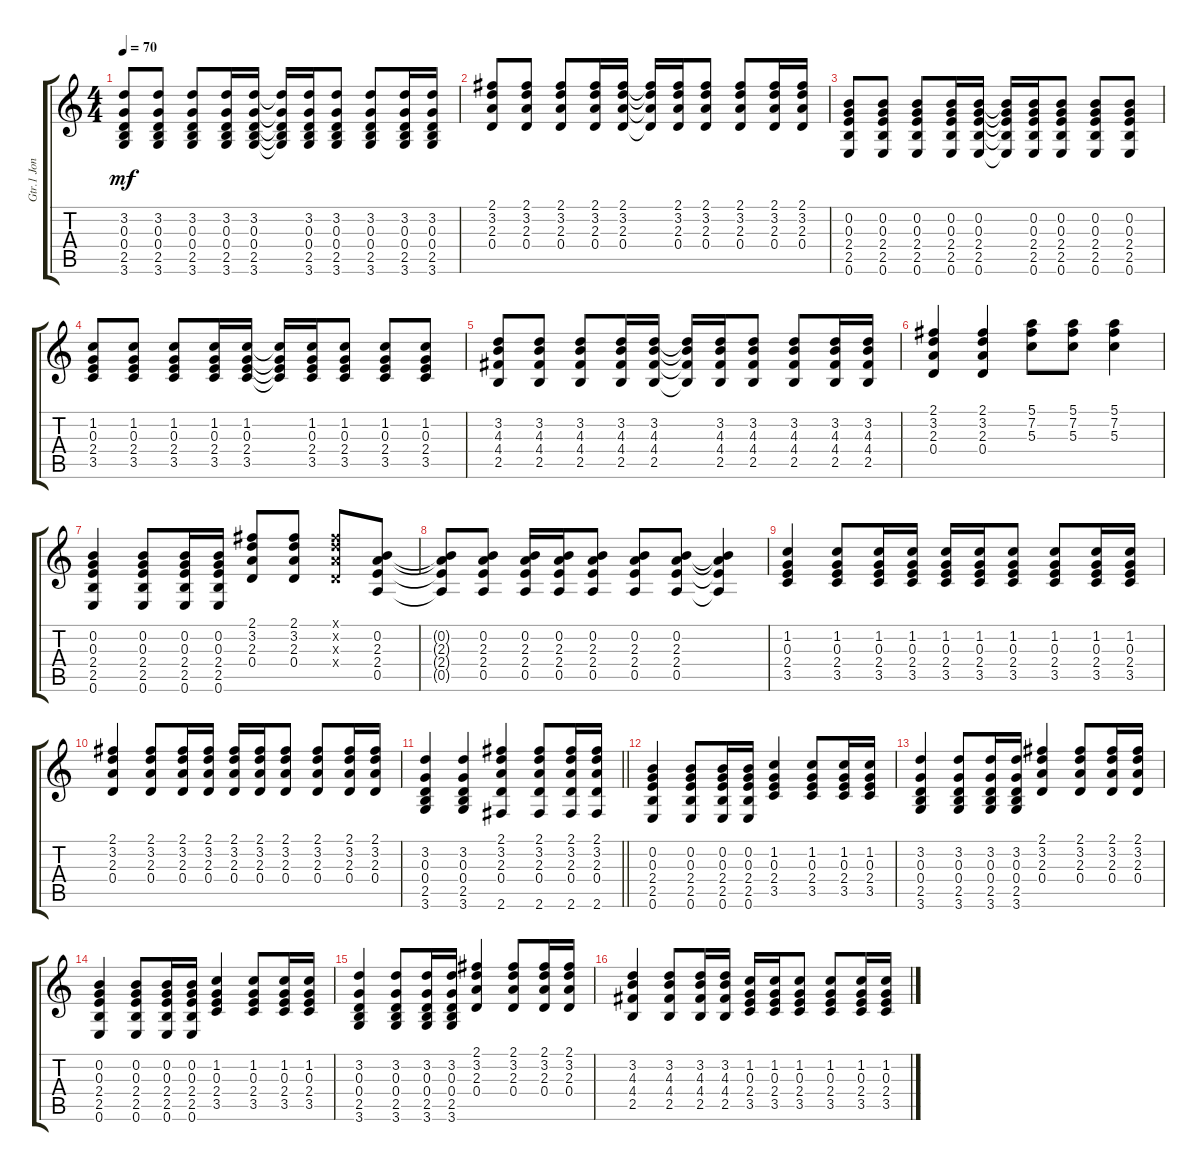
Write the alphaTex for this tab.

\track ("Gtr.1 Jon " "Gtr.1 Jon ") {instrument acousticguitarsteel}
\staff {score tabs}
\tuning (E4 B3 G3 D3 A2 E2) {hide}
\ts (4 4)
\tempo 70
\clef g2
\ks c
(3.2 0.3 0.4 2.5 3.6).8{dy mf} (3.2 0.3 0.4 2.5 3.6).8 (3.2 0.3 0.4 2.5 3.6).8 (3.2 0.3 0.4 2.5 3.6).16 (3.2 0.3 0.4 2.5 3.6).16 (3.2{t} 0.3{t} 0.4{t} 2.5{t} 3.6{t}).16 (3.2 0.3 0.4 2.5 3.6).16 (3.2 0.3 0.4 2.5 3.6).8 (3.2 0.3 0.4 2.5 3.6).8 (3.2 0.3 0.4 2.5 3.6).16 (3.2 0.3 0.4 2.5 3.6).16 |
(2.1 3.2 2.3 0.4).8 (2.1 3.2 2.3 0.4).8 (2.1 3.2 2.3 0.4).8 (2.1 3.2 2.3 0.4).16 (2.1 3.2 2.3 0.4).16 (2.1{t} 3.2{t} 2.3{t} 0.4{t}).16 (2.1 3.2 2.3 0.4).16 (2.1 3.2 2.3 0.4).8 (2.1 3.2 2.3 0.4).8 (2.1 3.2 2.3 0.4).16 (2.1 3.2 2.3 0.4).16 |
(0.2 0.3 2.4 2.5 0.6).8 (0.2 0.3 2.4 2.5 0.6).8 (0.2 0.3 2.4 2.5 0.6).8 (0.2 0.3 2.4 2.5 0.6).16 (0.2 0.3 2.4 2.5 0.6).16 (0.2{t} 0.3{t} 2.4{t} 2.5{t} 0.6{t}).16 (0.2 0.3 2.4 2.5 0.6).16 (0.2 0.3 2.4 2.5 0.6).8 (0.2 0.3 2.4 2.5 0.6).8 (0.2 0.3 2.4 2.5 0.6).8 |
(1.2 0.3 2.4 3.5).8 (1.2 0.3 2.4 3.5).8 (1.2 0.3 2.4 3.5).8 (1.2 0.3 2.4 3.5).16 (1.2 0.3 2.4 3.5).16 (1.2{t} 0.3{t} 2.4{t} 3.5{t}).16 (1.2 0.3 2.4 3.5).16 (1.2 0.3 2.4 3.5).8 (1.2 0.3 2.4 3.5).8 (1.2 0.3 2.4 3.5).8 |
(3.2 4.3 4.4 2.5).8 (3.2 4.3 4.4 2.5).8 (3.2 4.3 4.4 2.5).8 (3.2 4.3 4.4 2.5).16 (3.2 4.3 4.4 2.5).16 (3.2{t} 4.3{t} 4.4{t} 2.5{t}).16 (3.2 4.3 4.4 2.5).16 (3.2 4.3 4.4 2.5).8 (3.2 4.3 4.4 2.5).8 (3.2 4.3 4.4 2.5).16 (3.2 4.3 4.4 2.5).16 |
(2.1 3.2 2.3 0.4).4 (2.1 3.2 2.3 0.4).4 (5.1 7.2 5.3).8 (5.1 7.2 5.3).8 (5.1 7.2 5.3).4 |
(0.2 0.3 2.4 2.5 0.6).4 (0.2 0.3 2.4 2.5 0.6).8 (0.2 0.3 2.4 2.5 0.6).16 (0.2 0.3 2.4 2.5 0.6).16 (2.1 3.2 2.3 0.4).8 (2.1 3.2 2.3 0.4).8 (2.1{x} 3.2{x} 2.3{x} 0.4{x}).8 (0.2 2.3 2.4 0.5).8 |
(0.2{t} 2.3{t} 2.4{t} 0.5{t}).8 (0.2 2.3 2.4 0.5).8 (0.2 2.3 2.4 0.5).16 (0.2 2.3 2.4 0.5).16 (0.2 2.3 2.4 0.5).8 (0.2 2.3 2.4 0.5).8 (0.2 2.3 2.4 0.5).8 (0.2{t} 2.3{t} 2.4{t} 0.5{t}).4 |
(1.2 0.3 2.4 3.5).4 (1.2 0.3 2.4 3.5).8 (1.2 0.3 2.4 3.5).16 (1.2 0.3 2.4 3.5).16 (1.2 0.3 2.4 3.5).16 (1.2 0.3 2.4 3.5).16 (1.2 0.3 2.4 3.5).8 (1.2 0.3 2.4 3.5).8 (1.2 0.3 2.4 3.5).16 (1.2 0.3 2.4 3.5).16 |
(2.1 3.2 2.3 0.4).4 (2.1 3.2 2.3 0.4).8 (2.1 3.2 2.3 0.4).16 (2.1 3.2 2.3 0.4).16 (2.1 3.2 2.3 0.4).16 (2.1 3.2 2.3 0.4).16 (2.1 3.2 2.3 0.4).8 (2.1 3.2 2.3 0.4).8 (2.1 3.2 2.3 0.4).16 (2.1 3.2 2.3 0.4).16 |
\barLineRight lightlight
(3.2 0.3 0.4 2.5 3.6).4 (3.2 0.3 0.4 2.5 3.6).4 (2.1 3.2 2.3 0.4 2.6).4 (2.1 3.2 2.3 0.4 2.6).8 (2.1 3.2 2.3 0.4 2.6).16 (2.1 3.2 2.3 0.4 2.6).16 |
(0.2 0.3 2.4 2.5 0.6).4 (0.2 0.3 2.4 2.5 0.6).8 (0.2 0.3 2.4 2.5 0.6).16 (0.2 0.3 2.4 2.5 0.6).16 (1.2 0.3 2.4 3.5).4 (1.2 0.3 2.4 3.5).8 (1.2 0.3 2.4 3.5).16 (1.2 0.3 2.4 3.5).16 |
(3.2 0.3 0.4 2.5 3.6).4 (3.2 0.3 0.4 2.5 3.6).8 (3.2 0.3 0.4 2.5 3.6).16 (3.2 0.3 0.4 2.5 3.6).16 (2.1 3.2 2.3 0.4).4 (2.1 3.2 2.3 0.4).8 (2.1 3.2 2.3 0.4).16 (2.1 3.2 2.3 0.4).16 |
(0.2 0.3 2.4 2.5 0.6).4 (0.2 0.3 2.4 2.5 0.6).8 (0.2 0.3 2.4 2.5 0.6).16 (0.2 0.3 2.4 2.5 0.6).16 (1.2 0.3 2.4 3.5).4 (1.2 0.3 2.4 3.5).8 (1.2 0.3 2.4 3.5).16 (1.2 0.3 2.4 3.5).16 |
(3.2 0.3 0.4 2.5 3.6).4 (3.2 0.3 0.4 2.5 3.6).8 (3.2 0.3 0.4 2.5 3.6).16 (3.2 0.3 0.4 2.5 3.6).16 (2.1 3.2 2.3 0.4).4 (2.1 3.2 2.3 0.4).8 (2.1 3.2 2.3 0.4).16 (2.1 3.2 2.3 0.4).16 |
(3.2 4.3 4.4 2.5).4 (3.2 4.3 4.4 2.5).8 (3.2 4.3 4.4 2.5).16 (3.2 4.3 4.4 2.5).16 (1.2 0.3 2.4 3.5).16 (1.2 0.3 2.4 3.5).16 (1.2 0.3 2.4 3.5).8 (1.2 0.3 2.4 3.5).8 (1.2 0.3 2.4 3.5).16 (1.2 0.3 2.4 3.5).16
